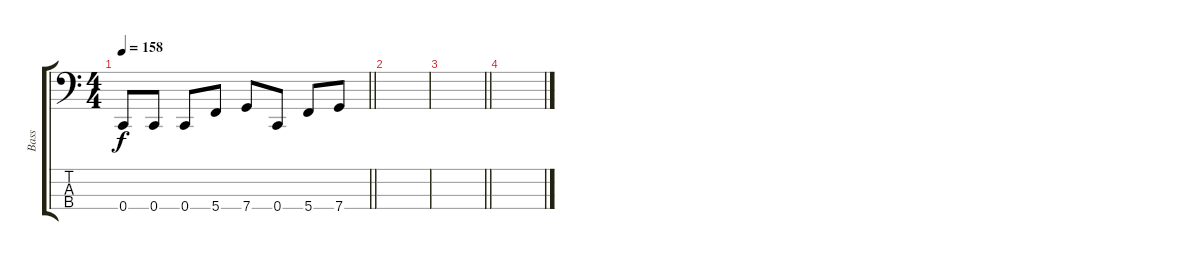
\track ("Bass" "Bass") {instrument electricbasspick}
\staff {score tabs}
\tuning (F2 C2 G1 C1) {hide}
\ts (4 4)
\tempo 158
\clef f4
\barLineRight lightlight
\ks c
0.4{t}.8{dy f} 0.4.8 0.4.8 5.4.8 7.4.8 0.4.8 5.4.8 7.4.8 |
\section ("" " ")
|
\barLineRight lightlight
|
\section ("" " ")
